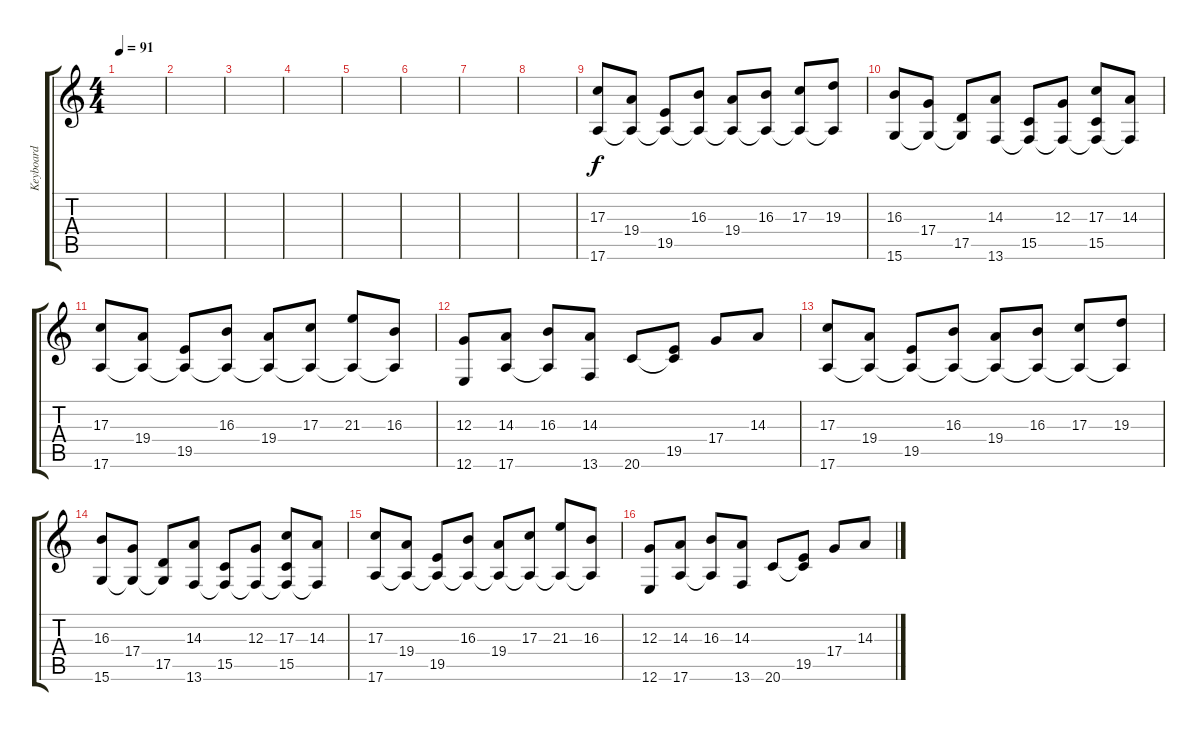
\track ("Keyboard" "Keyboard") {instrument acousticgrandpiano}
\staff {score tabs}
\tuning (E4 B3 G3 D3 A2 E2) {hide}
\ts (4 4)
\tempo 91
\clef g2
\ks c
|
|
|
|
|
|
|
|
(17.3 17.6).8 (19.4 17.6{t}).8 (19.5 17.6{t}).8 (16.3 17.6{t}).8 (19.4 17.6{t}).8 (16.3 17.6{t}).8 (17.3 17.6{t}).8 (19.3 17.6{t}).8 |
(16.3 15.6).8 (17.4 15.6{t}).8 (17.5 15.6{t}).8 (14.3 13.6).8 (15.5 13.6{t}).8 (12.3 13.6{t}).8 (17.3 15.5 13.6{t}).8 (14.3 13.6{t}).8 |
(17.3 17.6).8 (19.4 17.6{t}).8 (19.5 17.6{t}).8 (16.3 17.6{t}).8 (19.4 17.6{t}).8 (17.3 17.6{t}).8 (21.3 17.6{t}).8 (16.3 17.6{t}).8 |
(12.3 12.6).8 (14.3 17.6).8 (16.3 17.6{t}).8 (14.3 13.6).8 20.6.8 (19.5 20.6{t}).8 17.4.8 14.3.8 |
(17.3 17.6).8 (19.4 17.6{t}).8 (19.5 17.6{t}).8 (16.3 17.6{t}).8 (19.4 17.6{t}).8 (16.3 17.6{t}).8 (17.3 17.6{t}).8 (19.3 17.6{t}).8 |
(16.3 15.6).8 (17.4 15.6{t}).8 (17.5 15.6{t}).8 (14.3 13.6).8 (15.5 13.6{t}).8 (12.3 13.6{t}).8 (17.3 15.5 13.6{t}).8 (14.3 13.6{t}).8 |
(17.3 17.6).8 (19.4 17.6{t}).8 (19.5 17.6{t}).8 (16.3 17.6{t}).8 (19.4 17.6{t}).8 (17.3 17.6{t}).8 (21.3 17.6{t}).8 (16.3 17.6{t}).8 |
(12.3 12.6).8 (14.3 17.6).8 (16.3 17.6{t}).8 (14.3 13.6).8 20.6.8 (19.5 20.6{t}).8 17.4.8 14.3.8
